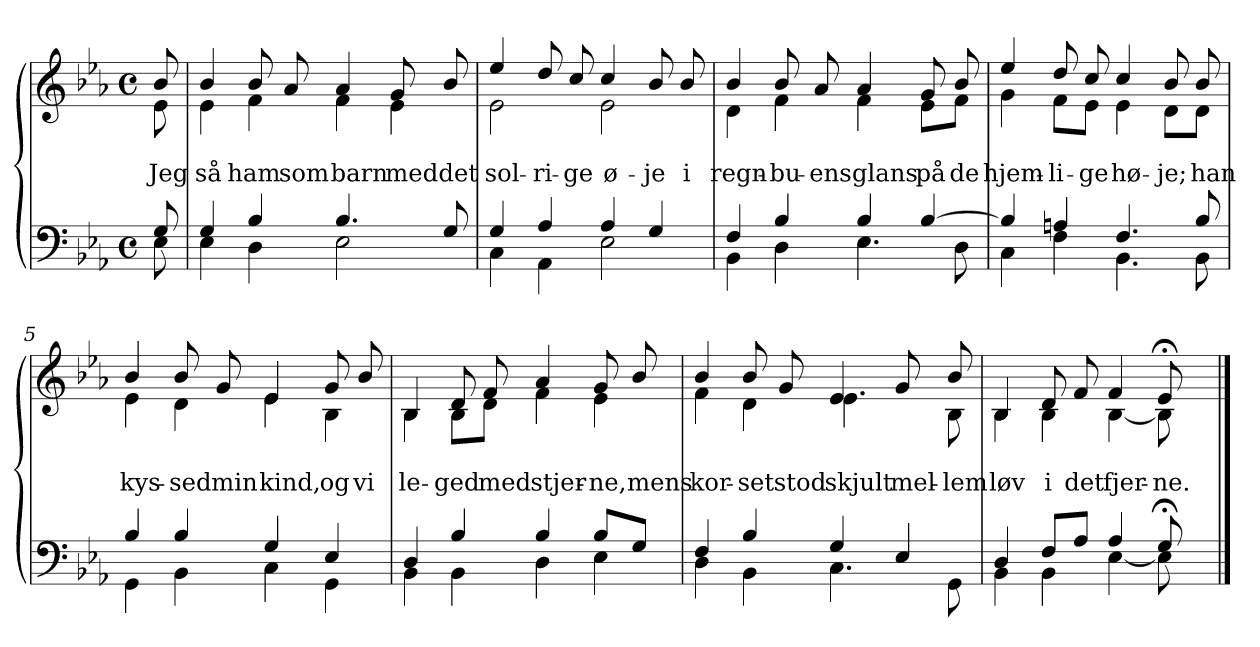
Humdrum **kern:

**kern	**kern	**text	**text
*part2	*part1	*part1	*part1
*staff2	*staff1	*staff1	*staff1
*clefF4	*clefG2	*	*
*k[b-e-a-]	*k[b-e-a-]	*	*
*E-:	*E-:	*	*
*M4/4	*M4/4	*	*
*met(c)	*met(c)	*	*
=	=	=	=
*^	*	*	*
!	!	!	!	!LO:LY:a
*	*	*^	*	*
8G/	8E-\	8b-/	8e-\	.	Jeg
=1X	=1X	=1X	=1X	=1X	=1X
!	!	!	!	!	!LO:LY:a
4G/	4E-\	4b-/	4e-\	.	så
!	!	!	!	!	!LO:LY:a
4B-/	4D\	8b-/	4f\	.	ham
!	!	!	!	!	!LO:LY:a
.	.	8a-/	.	.	som
!	!	!	!	!	!LO:LY:a
4.B-/	2E-\	4a-/	4f\	.	barn
!	!	!	!	!	!LO:LY:a
.	.	8g/	4e-\	.	med
!	!	!	!	!	!LO:LY:a
8G/	.	8b-/	.	.	det
=2X	=2X	=2X	=2X	=2X	=2X
!	!	!	!	!	!LO:LY:a
4G/	4C\	4ee-/	2e-\	.	sol-
!	!	!	!	!	!LO:LY:a
4A-/	4AA-\	8dd/	.	.	-ri-
!	!	!	!	!	!LO:LY:a
.	.	8cc/	.	.	-ge
!	!	!	!	!	!LO:LY:a
4A-/	2E-\	4cc/	2e-\	.	ø-
!	!	!	!	!	!LO:LY:a
4G/	.	8b-/	.	.	-je
!	!	!	!	!	!LO:LY:a
.	.	8b-/	.	.	i
=3X	=3X	=3X	=3X	=3X	=3X
!	!	!	!	!	!LO:LY:a
4F/	4BB-\	4b-/	4d\	.	regn-
!	!	!	!	!	!LO:LY:a
4B-/	4D\	8b-/	4f\	.	-bu-
!	!	!	!	!	!LO:LY:a
.	.	8a-/	.	.	-ens
!	!	!	!	!	!LO:LY:a
4B-/	4.E-\	4a-/	4f\	.	glans
!	!	!	!	!	!LO:LY:a
[>4B-/	.	8g/	8e-\L	.	på
!	!	!	!	!	!LO:LY:a
.	8D\	8b-/	8f\J	.	de
=4X	=4X	=4X	=4X	=4X	=4X
!	!	!	!	!	!LO:LY:a
4B-/]	4C\	4ee-/	4g\	.	hjem-
!	!	!	!	!	!LO:LY:a
4An/	4F\	8dd/	8f\L	.	-li-
!	!	!	!	!	!LO:LY:a
.	.	8cc/	8e-\J	.	-ge
!	!	!	!	!	!LO:LY:a
4.F/	4.BB-\	4cc/	4e-\	.	hø-
!	!	!	!	!	!LO:LY:a
.	.	8b-/	8d\L	.	-je;
!	!	!	!	!	!LO:LY:a
8B-/	8BB-\	8b-/	8d\J	.	han
!!LO:LB:g=z	!!
=5X	=5X	=5X	=5X	=5X	=5X
!	!	!	!	!	!LO:LY:a
4B-/	4GG\	4b-/	4e-\	.	kys-
!	!	!	!	!	!LO:LY:a
4B-/	4BB-\	8b-/	4d\	.	-sed
!	!	!	!	!	!LO:LY:a
.	.	8g/	.	.	min
!	!	!	!	!	!LO:LY:a
4G/	4C\	4e-/	4e-\	.	kind,
!	!	!	!	!	!LO:LY:a
4E-/	4GG\	8g/	4B-\	.	og
!	!	!	!	!	!LO:LY:a
.	.	8b-/	.	.	vi
=6X	=6X	=6X	=6X	=6X	=6X
!	!	!	!	!	!LO:LY:a
4D/	4BB-\	4B-/	4B-\	.	le-
!	!	!	!	!	!LO:LY:a
4B-/	4BB-\	8d/	8B-\L	.	-ged
!	!	!	!	!	!LO:LY:a
.	.	8f/	8d\J	.	med
!	!	!	!	!	!LO:LY:a
4B-/	4D\	4a-/	4f\	.	stjer-
!	!	!	!	!	!LO:LY:a
8B-/L	4E-\	8g/	4e-\	.	-ne,
!	!	!	!	!	!LO:LY:a
8G/J	.	8b-/	.	.	mens
=7X	=7X	=7X	=7X	=7X	=7X
!	!	!	!	!	!LO:LY:a
4F/	4D\	4b-/	4f\	.	kor-
!	!	!	!	!	!LO:LY:a
4B-/	4BB-\	8b-/	4d\	.	-set
!	!	!	!	!	!LO:LY:a
.	.	8g/	.	.	stod
!	!	!	!	!	!LO:LY:a
4G/	4.C\	4e-/	4.e-\	.	skjult
!	!	!	!	!	!LO:LY:a
4E-/	.	8g/	.	.	mel-
!	!	!	!	!	!LO:LY:a
.	8GG\	8b-/	8B-\	.	-lem
=8X	=8X	=8X	=8X	=8X	=8X
!	!	!	!	!	!LO:LY:a
4D/	4BB-\	4B-/	4B-\	.	løv
!	!	!	!	!	!LO:LY:a
8F/L	4BB-\	8d/	4B-\	.	i
!	!	!	!	!	!LO:LY:a
8A-/J	.	8f/	.	.	det
!	!	!	!	!	!LO:LY:a
4A-/	[<4E-\	4f/	[<4B-\	.	fjer-
!	!	!	!	!	!LO:LY:a
8G;/	8E-\]	8e-;</	8B-\]	.	-ne.
8ryy	8ryy	8ryy	8ryy	.	.
*v	*v	*	*	*	*
*	*v	*v	*	*
==	==	==	==
*-	*-	*-	*-
